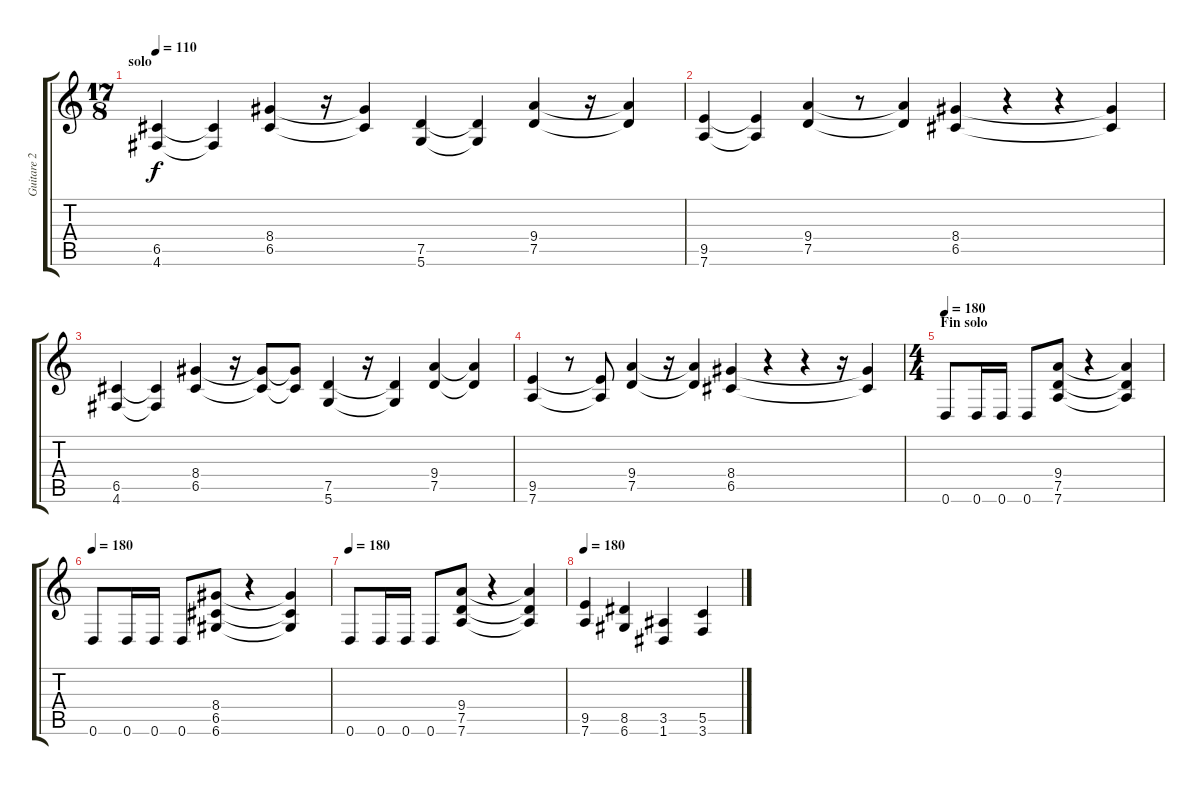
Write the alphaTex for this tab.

\track ("Guitare 2" "Guitare 2") {instrument distortionguitar}
\staff {score tabs}
\tuning (D4 A3 F3 C3 G2 D2) {hide}
\ts (17 8)
\section ("" "solo")
\tempo 110
\clef g2
\ks c
(6.5 4.6).4{dy f} (6.5{t} 4.6{t}).4 (8.4 6.5).4 r.16 (8.4{t} 6.5{t}).4 (7.5 5.6).4 (7.5{t} 5.6{t}).4 (9.4 7.5).4 r.16 (9.4{t} 7.5{t}).4 |
(9.5 7.6).4 (9.5{t} 7.6{t}).4 (9.4 7.5).4 r.8 (9.4{t} 7.5{t}).4 (8.4 6.5).4 r.4 r.4 (8.4{t} 6.5{t}).4 |
(6.5 4.6).4 (6.5{t} 4.6{t}).4 (8.4 6.5).4 r.16 (8.4{t} 6.5{t}).8 (8.4{t} 6.5{t}).8 (7.5 5.6).4 r.16 (7.5{t} 5.6{t}).4 (9.4 7.5).4 (9.4{t} 7.5{t}).4 |
(9.5 7.6).4 r.8 (9.5{t} 7.6{t}).8 (9.4 7.5).4 r.16 (9.4{t} 7.5{t}).4 (8.4 6.5).4 r.4 r.4 r.16 (8.4{t} 6.5{t}).4 |
\ts (4 4)
\section ("" "Fin solo")
\tempo 190
\tempo 180
0.6.8 0.6.16 0.6.16 0.6.8 (9.4 7.5 7.6).8 r.4 (9.4{t} 7.5{t} 7.6{t}).4 |
\tempo 180
0.6.8 0.6.16 0.6.16 0.6.8 (8.4 6.5 6.6).8 r.4 (8.4{t} 6.5{t} 6.6{t}).4 |
\tempo 180
0.6.8 0.6.16 0.6.16 0.6.8 (9.4 7.5 7.6).8 r.4 (9.4{t} 7.5{t} 7.6{t}).4 |
\tempo 180
(9.5 7.6).4 (8.5 6.6).4 (3.5 1.6).4 (5.5 3.6).4
